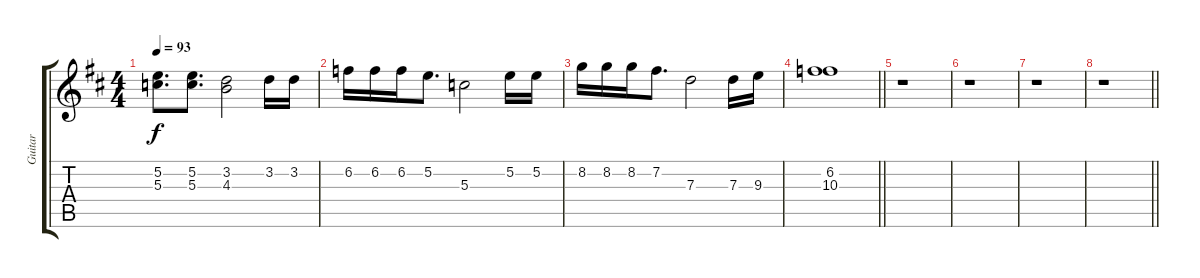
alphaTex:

\track ("Guitar" "Guitar") {instrument electricguitarmuted}
\staff {score tabs}
\tuning (E4 B3 G3 D3 A2 E2) {hide}
\ts (4 4)
\tempo 93
\clef g2
\ks d
(5.2 5.3).8{d dy f} (5.2 5.3).8{d} (3.2 4.3).2 3.2.16 3.2.16 |
6.2.16 6.2.16 6.2.16 5.2.8{d} 5.3.2 5.2.16 5.2.16 |
8.2.16 8.2.16 8.2.16 7.2.8{d} 7.3.2 7.3.16 9.3.16 |
\barLineRight lightlight
(6.2 10.3).1 |
r.1 |
r.1 |
r.1 |
\barLineRight lightlight
r.1
